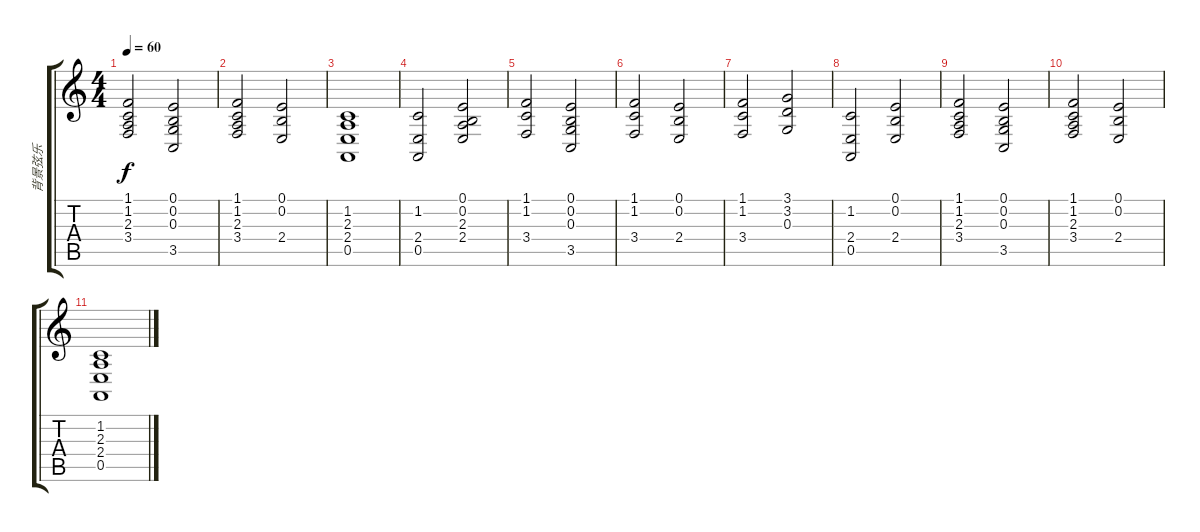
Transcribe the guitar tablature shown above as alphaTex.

\track ("背景弦乐" "背景弦乐") {instrument tremolostrings}
\staff {score tabs}
\tuning (E4 B3 G3 D3 A2 E2) {hide}
\ts (4 4)
\tempo 60
\clef g2
\ks c
(1.1 1.2 2.3 3.4).2{dy f} (0.1 0.2 0.3 3.5).2 |
(1.1 1.2 2.3 3.4).2 (0.1 0.2 2.4).2 |
(1.2 2.3 2.4 0.5).1 |
(1.2 2.4 0.5).2 (0.1 0.2 2.3 2.4).2 |
(1.1 1.2 3.4).2 (0.1 0.2 0.3 3.5).2 |
(1.1 1.2 3.4).2 (0.1 0.2 2.4).2 |
(1.1 1.2 3.4).2 (3.1 3.2 0.3).2 |
(1.2 2.4 0.5).2 (0.1 0.2 2.4).2 |
(1.1 1.2 2.3 3.4).2 (0.1 0.2 0.3 3.5).2 |
(1.1 1.2 2.3 3.4).2 (0.1 0.2 2.4).2 |
(1.2 2.3 2.4 0.5).1
